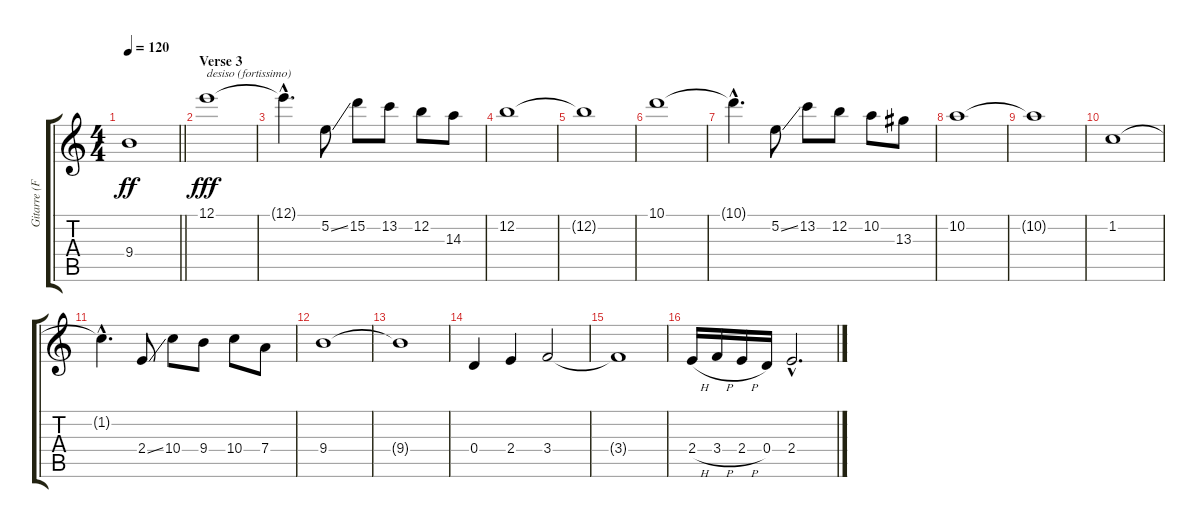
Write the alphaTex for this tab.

\track ("Gitarre (Flote)" "Gitarre (F") {instrument acousticguitarnylon}
\staff {score tabs}
\tuning (E4 B3 G3 D3 A2 E2) {hide}
\ts (4 4)
\tempo 120
\clef g2
\barLineRight lightlight
\ks c
9.4{t}.1{dy ff} |
\section ("" "Verse 3")
12.1.1{txt "desiso (fortissimo)" dy fff} |
12.1{hac t}.4{d} 5.2{ss}.8 15.2.8 13.2.8 12.2.8 14.3.8 |
12.2.1 |
12.2{t}.1 |
10.1.1 |
10.1{hac t}.4{d} 5.2{ss}.8 13.2.8 12.2.8 10.2.8 13.3.8 |
10.2.1 |
10.2{t}.1 |
1.2.1 |
1.2{hac t}.4{d} 2.4{ss}.8 10.4.8 9.4.8 10.4.8 7.4.8 |
9.4.1 |
9.4{t}.1 |
0.4.4 2.4.4 3.4.2 |
3.4{t}.1 |
2.4{h}.16 3.4{h}.16 2.4{h}.16 0.4.16 2.4{hac}.2{d}
